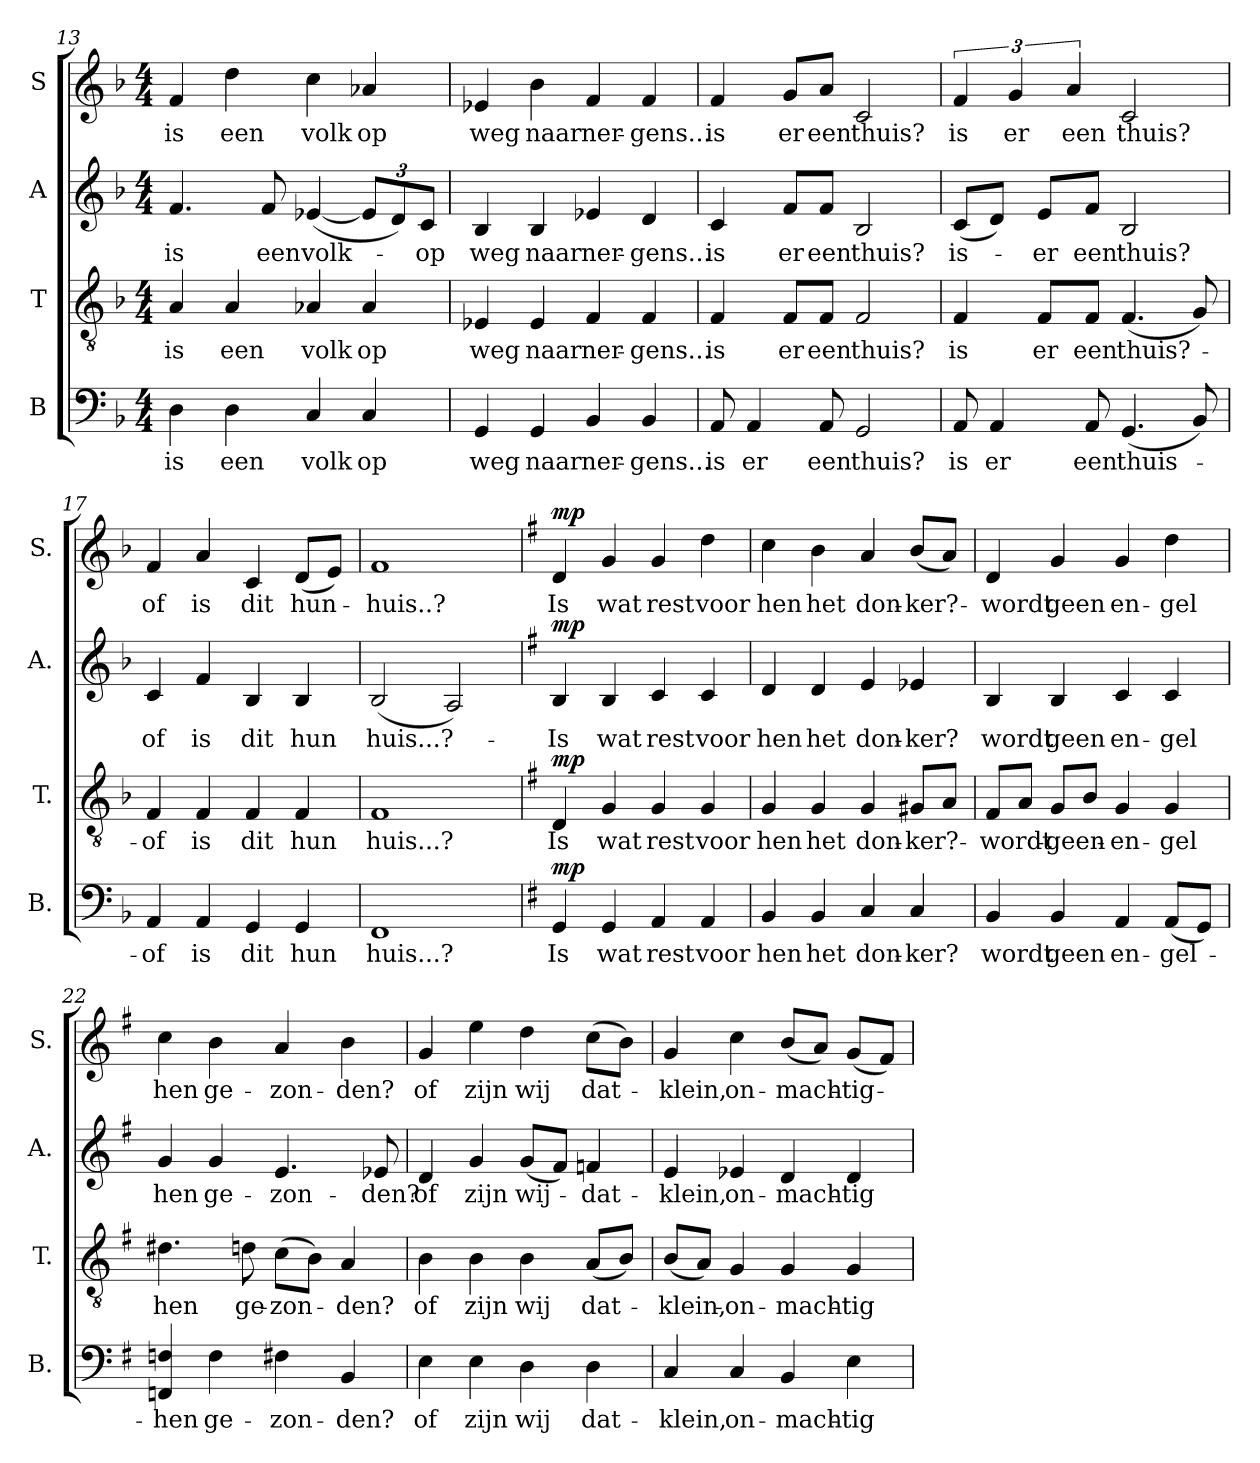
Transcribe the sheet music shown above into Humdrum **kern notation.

**kern	**text	**dynam	**kern	**text	**dynam	**kern	**text	**dynam	**kern	**text	**dynam
*part4	*part4	*part4	*part3	*part3	*part3	*part2	*part2	*part2	*part1	*part1	*part1
*staff4	*staff4	*staff4	*staff3	*staff3	*staff3	*staff2	*staff2	*staff2	*staff1	*staff1	*staff1
*I"B	*	*	*I"T	*	*	*I"A	*	*	*I"S	*	*
*I'B.	*	*	*I'T.	*	*	*I'A.	*	*	*I'S.	*	*
!!LO:LB:g=z
*clefF4	*	*	*clefGv2	*	*	*clefG2	*	*	*clefG2	*	*
*k[b-]	*	*	*k[b-]	*	*	*k[b-]	*	*	*k[b-]	*	*
*M4/4	*	*	*M4/4	*	*	*M4/4	*	*	*M4/4	*	*
=13	=13	=13	=13	=13	=13	=13	=13	=13	=13	=13	=13
4D\	is	.	4A/	is	.	4.f/	is	.	4f/	is	.
4D\	een	.	4A/	een	.	.	.	.	4dd\	een	.
.	.	.	.	.	.	8f/	een	.	.	.	.
4C/	volk	.	4A-X/	volk	.	([4e-X/	volk-	.	4cc\	volk	.
*	*	*	*	*	*	*Xbrackettup	*	*	*	*	*
4C/	op	.	4A-/	op	.	12e-/L]	.	.	4a-X/	op	.
.	.	.	.	.	.	12d/)	.	.	.	.	.
.	.	.	.	.	.	12c/J	-op	.	.	.	.
=14	=14	=14	=14	=14	=14	=14	=14	=14	=14	=14	=14
4GG/	weg	.	4E-X/	weg	.	4B-/	weg	.	4e-X/	weg	.
4GG/	naar	.	4E-/	naar	.	4B-/	naar	.	4b-\	naar	.
4BB-/	ner-	.	4F/	ner-	.	4e-X/	ner-	.	4f/	ner-	.
4BB-/	-gens...	.	4F/	-gens...	.	4d/	-gens...	.	4f/	-gens...	.
=15	=15	=15	=15	=15	=15	=15	=15	=15	=15	=15	=15
8AA/	is	.	4F/	is	.	4c/	is	.	4f/	is	.
4AA/	er	.	.	.	.	.	.	.	.	.	.
.	.	.	8F/L	er	.	8f/L	er	.	8g/L	er	.
8AA/	een	.	8F/J	een	.	8f/J	een	.	8a/J	een	.
2GG/	thuis?	.	2F/	thuis?	.	2B-/	thuis?	.	2c/	thuis?	.
=16	=16	=16	=16	=16	=16	=16	=16	=16	=16	=16	=16
8AA/	is	.	4F/	is	.	(8c/L	is-	.	6f/	is	.
4AA/	er	.	.	.	.	8d/J)	.	.	.	.	.
.	.	.	.	.	.	.	.	.	6g/	er	.
.	.	.	8F/L	er	.	8e/L	-er	.	.	.	.
.	.	.	.	.	.	.	.	.	6a/	een	.
8AA/	een	.	8F/J	een	.	8f/J	een	.	.	.	.
(4.GG/	thuis-	.	(4.F/	thuis?-	.	2B-/	thuis?	.	2c/	thuis?	.
8BB-/)	.	.	8G/)	.	.	.	.	.	.	.	.
!!LO:PB:g=z
=17	=17	=17	=17	=17	=17	=17	=17	=17	=17	=17	=17
4AA/	-of	.	4F/	-of	.	4c/	of	.	4f/	of	.
4AA/	is	.	4F/	is	.	4f/	is	.	4a/	is	.
4GG/	dit	.	4F/	dit	.	4B-/	dit	.	4c/	dit	.
4GG/	hun	.	4F/	hun	.	4B-/	hun	.	(8d/L	hun-	.
.	.	.	.	.	.	.	.	.	8e/J)	.	.
=18	=18	=18	=18	=18	=18	=18	=18	=18	=18	=18	=18
1FF	huis...?	.	1F	huis...?	.	(2B-/	huis...?-	.	1f	-huis..?	.
.	.	.	.	.	.	2A/)	.	.	.	.	.
=19	=19	=19	=19	=19	=19	=19	=19	=19	=19	=19	=19
*k[f#]	*	*	*k[f#]	*	*	*k[f#]	*	*	*k[f#]	*	*
!	!	!LO:DY:a	!	!	!LO:DY:a	!	!	!LO:DY:a	!	!	!LO:DY:a
4GG/	Is	mp	4D/	Is	mp	4B/	-Is	mp	4d/	Is	mp
4GG/	wat	.	4G/	wat	.	4B/	wat	.	4g/	wat	.
4AA/	rest	.	4G/	rest	.	4c/	rest	.	4g/	rest	.
4AA/	voor	.	4G/	voor	.	4c/	voor	.	4dd\	voor	.
=20	=20	=20	=20	=20	=20	=20	=20	=20	=20	=20	=20
4BB/	hen	.	4G/	hen	.	4d/	hen	.	4cc\	hen	.
4BB/	het	.	4G/	het	.	4d/	het	.	4b\	het	.
4C/	don-	.	4G/	don-	.	4e/	don-	.	4a/	don-	.
4C/	-ker?	.	8G#X/L	-ker?-	.	4e-X/	-ker?	.	(8b/L	-ker?-	.
.	.	.	8A/J	.	.	.	.	.	8a/J)	.	.
!!LO:LB:g=z
=21	=21	=21	=21	=21	=21	=21	=21	=21	=21	=21	=21
4BB/	wordt	.	8F#/L	-wordt-	.	4B/	wordt	.	4d/	-wordt	.
.	.	.	8A/J	.	.	.	.	.	.	.	.
4BB/	geen	.	8G/L	-geen-	.	4B/	geen	.	4g/	geen	.
.	.	.	8B/J	.	.	.	.	.	.	.	.
4AA/	en-	.	4G/	-en-	.	4c/	en-	.	4g/	en-	.
(8AA/L	-gel-	.	4G/	-gel	.	4c/	-gel	.	4dd\	-gel	.
8GG/J)	.	.	.	.	.	.	.	.	.	.	.
=22	=22	=22	=22	=22	=22	=22	=22	=22	=22	=22	=22
4FFn/ 4Fn/	-hen	.	4.d#X\	hen	.	4g/	hen	.	4cc\	hen	.
4F\	ge-	.	.	.	.	4g/	ge-	.	4b\	ge-	.
.	.	.	8dn\	ge-	.	.	.	.	.	.	.
4F#X\	-zon-	.	(8c\L	-zon-	.	4.e/	-zon-	.	4a/	-zon-	.
.	.	.	8B\J)	.	.	.	.	.	.	.	.
4BB/	-den?	.	4A/	-den?	.	.	.	.	4b\	-den?	.
.	.	.	.	.	.	8e-X/	-den?	.	.	.	.
=23	=23	=23	=23	=23	=23	=23	=23	=23	=23	=23	=23
4E\	of	.	4B\	of	.	4d/	of	.	4g/	of	.
4E\	zijn	.	4B\	zijn	.	4g/	zijn	.	4ee\	zijn	.
4D\	wij	.	4B\	wij	.	(8g/L	wij-	.	4dd\	wij	.
.	.	.	.	.	.	8f#/J)	.	.	.	.	.
4D\	dat-	.	(8A/L	dat-	.	4fn/	-dat-	.	(8cc\L	dat-	.
.	.	.	8B/J)	.	.	.	.	.	8b\J)	.	.
!!LO:PB:g=z
=24	=24	=24	=24	=24	=24	=24	=24	=24	=24	=24	=24
4C/	-klein,	.	(8B/L	-klein,-	.	4e/	-klein,	.	4g/	-klein,	.
.	.	.	8A/J)	.	.	.	.	.	.	.	.
4C/	on-	.	4G/	-on-	.	4e-X/	on-	.	4cc\	on-	.
4BB/	-mach-	.	4G/	-mach-	.	4d/	-mach-	.	(8b/L	-mach-	.
.	.	.	.	.	.	.	.	.	8a/J)	.	.
4E\	-tig	.	4G/	-tig	.	4d/	-tig	.	(8g/L	-tig-	.
.	.	.	.	.	.	.	.	.	8f#/J)	.	.
=	=	=	=	=	=	=	=	=	=	=	=
*-	*-	*-	*-	*-	*-	*-	*-	*-	*-	*-	*-
